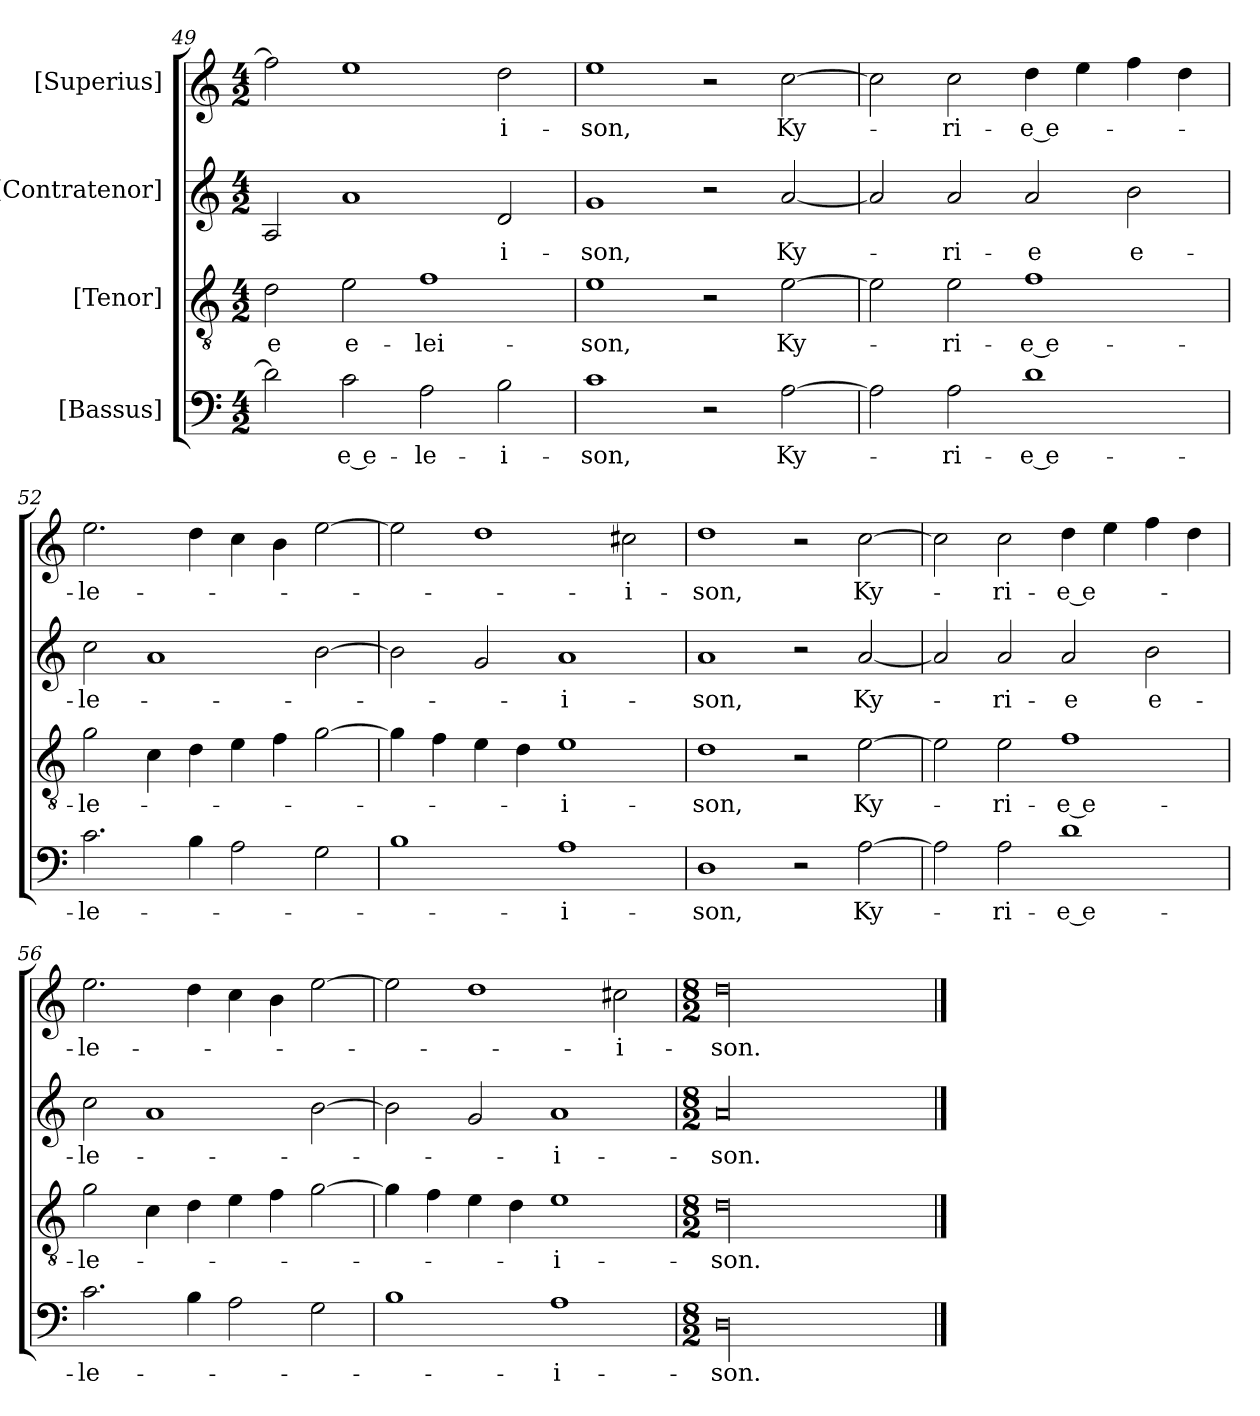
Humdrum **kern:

**kern	**text	**kern	**text	**kern	**text	**kern	**text
*part4	*part4	*part3	*part3	*part2	*part2	*part1	*part1
*staff4	*staff4	*staff3	*staff3	*staff2	*staff2	*staff1	*staff1
*I"[Bassus]	*	*I"[Tenor]	*	*I"[Contratenor]	*	*I"[Superius]	*
*clefF4	*	*clefGv2	*	*clefG2	*	*clefG2	*
*k[]	*	*k[]	*	*k[]	*	*k[]	*
*M4/2	*	*M4/2	*	*M4/2	*	*M4/2	*
=49	=49	=49	=49	=49	=49	=49	=49
2d\]	.	2d\	-e	2A/	.	2ff\]	.
2c\	-e e-	2e\	e-	1a/	.	1ee\	.
2A\	-le-	1f\	-lei-	.	.	.	.
2B\	-i-	.	.	2d/	-i-	2dd\	-i-
=50	=50	=50	=50	=50	=50	=50	=50
1c\	-son,	1e\	-son,	1g/	-son,	1ee\	-son,
2r	.	2r	.	2r	.	2r	.
[2A\	Ky-	[2e\	Ky-	[2a/	Ky-	[2cc\	Ky-
=51	=51	=51	=51	=51	=51	=51	=51
2A\]	.	2e\]	.	2a/]	.	2cc\]	.
2A\	-ri-	2e\	-ri-	2a/	-ri-	2cc\	-ri-
1d\	-e e-	1f\	-e e-	2a/	-e	4dd\	-e e-
.	.	.	.	.	.	4ee\	.
.	.	.	.	2b\	e-	4ff\	.
.	.	.	.	.	.	4dd\	.
=52	=52	=52	=52	=52	=52	=52	=52
2.c\	-le-	2g\	-le-	2cc\	-le-	2.ee\	-le-
.	.	4c\	.	1a/	.	.	.
4B\	.	4d\	.	.	.	4dd\	.
2A\	.	4e\	.	.	.	4cc\	.
.	.	4f\	.	.	.	4b\	.
2G\	.	[2g\	.	[2b\	.	[2ee\	.
=53	=53	=53	=53	=53	=53	=53	=53
1B\	.	4g\]	.	2b\]	.	2ee\]	.
.	.	4f\	.	.	.	.	.
.	.	4e\	.	2g/	.	1dd\	.
.	.	4d\	.	.	.	.	.
1A\	-i-	1e\	-i-	1a/	-i-	.	.
.	.	.	.	.	.	2cc#X\	-i-
=54	=54	=54	=54	=54	=54	=54	=54
1D\	-son,	1d\	-son,	1a/	-son,	1dd\	-son,
2r	.	2r	.	2r	.	2r	.
[2A\	Ky-	[2e\	Ky-	[2a/	Ky-	[2cc\	Ky-
=55	=55	=55	=55	=55	=55	=55	=55
2A\]	.	2e\]	.	2a/]	.	2cc\]	.
2A\	-ri-	2e\	-ri-	2a/	-ri-	2cc\	-ri-
1d\	-e e-	1f\	-e e-	2a/	-e	4dd\	-e e-
.	.	.	.	.	.	4ee\	.
.	.	.	.	2b\	e-	4ff\	.
.	.	.	.	.	.	4dd\	.
=56	=56	=56	=56	=56	=56	=56	=56
2.c\	-le-	2g\	-le-	2cc\	-le-	2.ee\	-le-
.	.	4c\	.	1a/	.	.	.
4B\	.	4d\	.	.	.	4dd\	.
2A\	.	4e\	.	.	.	4cc\	.
.	.	4f\	.	.	.	4b\	.
2G\	.	[2g\	.	[2b\	.	[2ee\	.
=57	=57	=57	=57	=57	=57	=57	=57
1B\	.	4g\]	.	2b\]	.	2ee\]	.
.	.	4f\	.	.	.	.	.
.	.	4e\	.	2g/	.	1dd\	.
.	.	4d\	.	.	.	.	.
1A\	-i-	1e\	-i-	1a/	-i-	.	.
.	.	.	.	.	.	2cc#X\	-i-
=58	=58	=58	=58	=58	=58	=58	=58
*M8/2	*	*M8/2	*	*M8/2	*	*M8/2	*
00D\	-son.	00d\	-son.	00a/	-son.	00dd\	-son.
==	==	==	==	==	==	==	==
*-	*-	*-	*-	*-	*-	*-	*-
